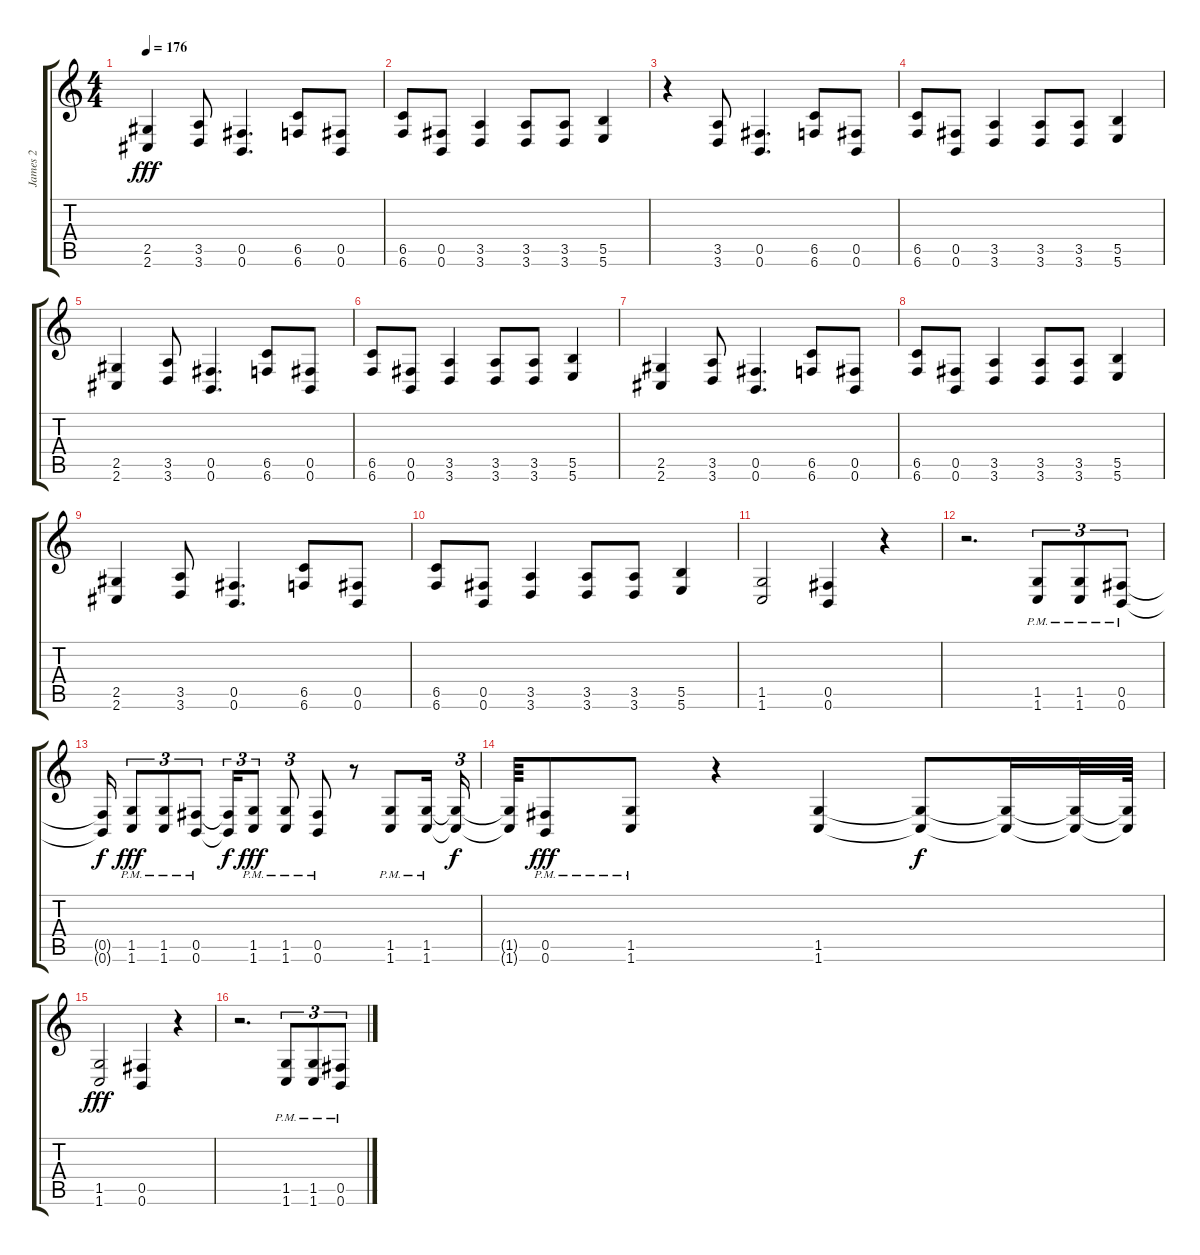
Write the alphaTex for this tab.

\track ("James 2" "James 2") {instrument overdrivenguitar}
\staff {score tabs}
\tuning (Db4 Ab3 E3 B2 Gb2 B1) {hide}
\ts (4 4)
\tempo 176
\clef g2
\ks c
(2.5 2.6).4{dy fff} (3.5 3.6).8 (0.5 0.6).4{d} (6.5 6.6).8 (0.5 0.6).8 |
(6.5 6.6).8 (0.5 0.6).8 (3.5 3.6).4 (3.5 3.6).8 (3.5 3.6).8 (5.5 5.6).4 |
r.4 (3.5 3.6).8 (0.5 0.6).4{d} (6.5 6.6).8 (0.5 0.6).8 |
(6.5 6.6).8 (0.5 0.6).8 (3.5 3.6).4 (3.5 3.6).8 (3.5 3.6).8 (5.5 5.6).4 |
(2.5 2.6).4 (3.5 3.6).8 (0.5 0.6).4{d} (6.5 6.6).8 (0.5 0.6).8 |
(6.5 6.6).8 (0.5 0.6).8 (3.5 3.6).4 (3.5 3.6).8 (3.5 3.6).8 (5.5 5.6).4 |
(2.5 2.6).4 (3.5 3.6).8 (0.5 0.6).4{d} (6.5 6.6).8 (0.5 0.6).8 |
(6.5 6.6).8 (0.5 0.6).8 (3.5 3.6).4 (3.5 3.6).8 (3.5 3.6).8 (5.5 5.6).4 |
(2.5 2.6).4 (3.5 3.6).8 (0.5 0.6).4{d} (6.5 6.6).8 (0.5 0.6).8 |
(6.5 6.6).8 (0.5 0.6).8 (3.5 3.6).4 (3.5 3.6).8 (3.5 3.6).8 (5.5 5.6).4 |
(1.5 1.6).2{volume 14} (0.5 0.6).4 r.4 |
r.2{d} (1.5{pm} 1.6{pm}).8{tu (3 2)} (1.5{pm} 1.6{pm}).8{tu (3 2)} (0.5{pm} 0.6{pm}).8{tu (3 2)} |
(0.5{t} 0.6{t}).16{dy f} (1.5{pm} 1.6{pm}).8{tu (3 2) dy fff} (1.5{pm} 1.6{pm}).8{tu (3 2)} (0.5{pm} 0.6{pm}).8{tu (3 2)} (0.5{t} 0.6{t}).16{tu (3 2) dy f} (1.5{pm} 1.6{pm}).8{tu (3 2) dy fff} (1.5{pm} 1.6{pm}).8{tu (3 2)} (0.5{pm} 0.6{pm}).8 r.8 (1.5{pm} 1.6{pm}).8 (1.5{pm} 1.6{pm}).16 (1.5{t} 1.6{t}).16{tu (3 2) dy f} |
(1.5{t} 1.6{t}).64 (0.5{pm} 0.6{pm}).8{dy fff} (1.5{pm} 1.6{pm}).8 r.4 (1.5 1.6).4 (1.5{t} 1.6{t}).8{dy f} (1.5{t} 1.6{t}).16 (1.5{t} 1.6{t}).32 (1.5{t} 1.6{t}).64 |
(1.5 1.6).2{dy fff volume 14} (0.5 0.6).4 r.4 |
r.2{d} (1.5{pm} 1.6{pm}).8{tu (3 2)} (1.5{pm} 1.6{pm}).8{tu (3 2)} (0.5{pm} 0.6{pm}).8{tu (3 2)}
